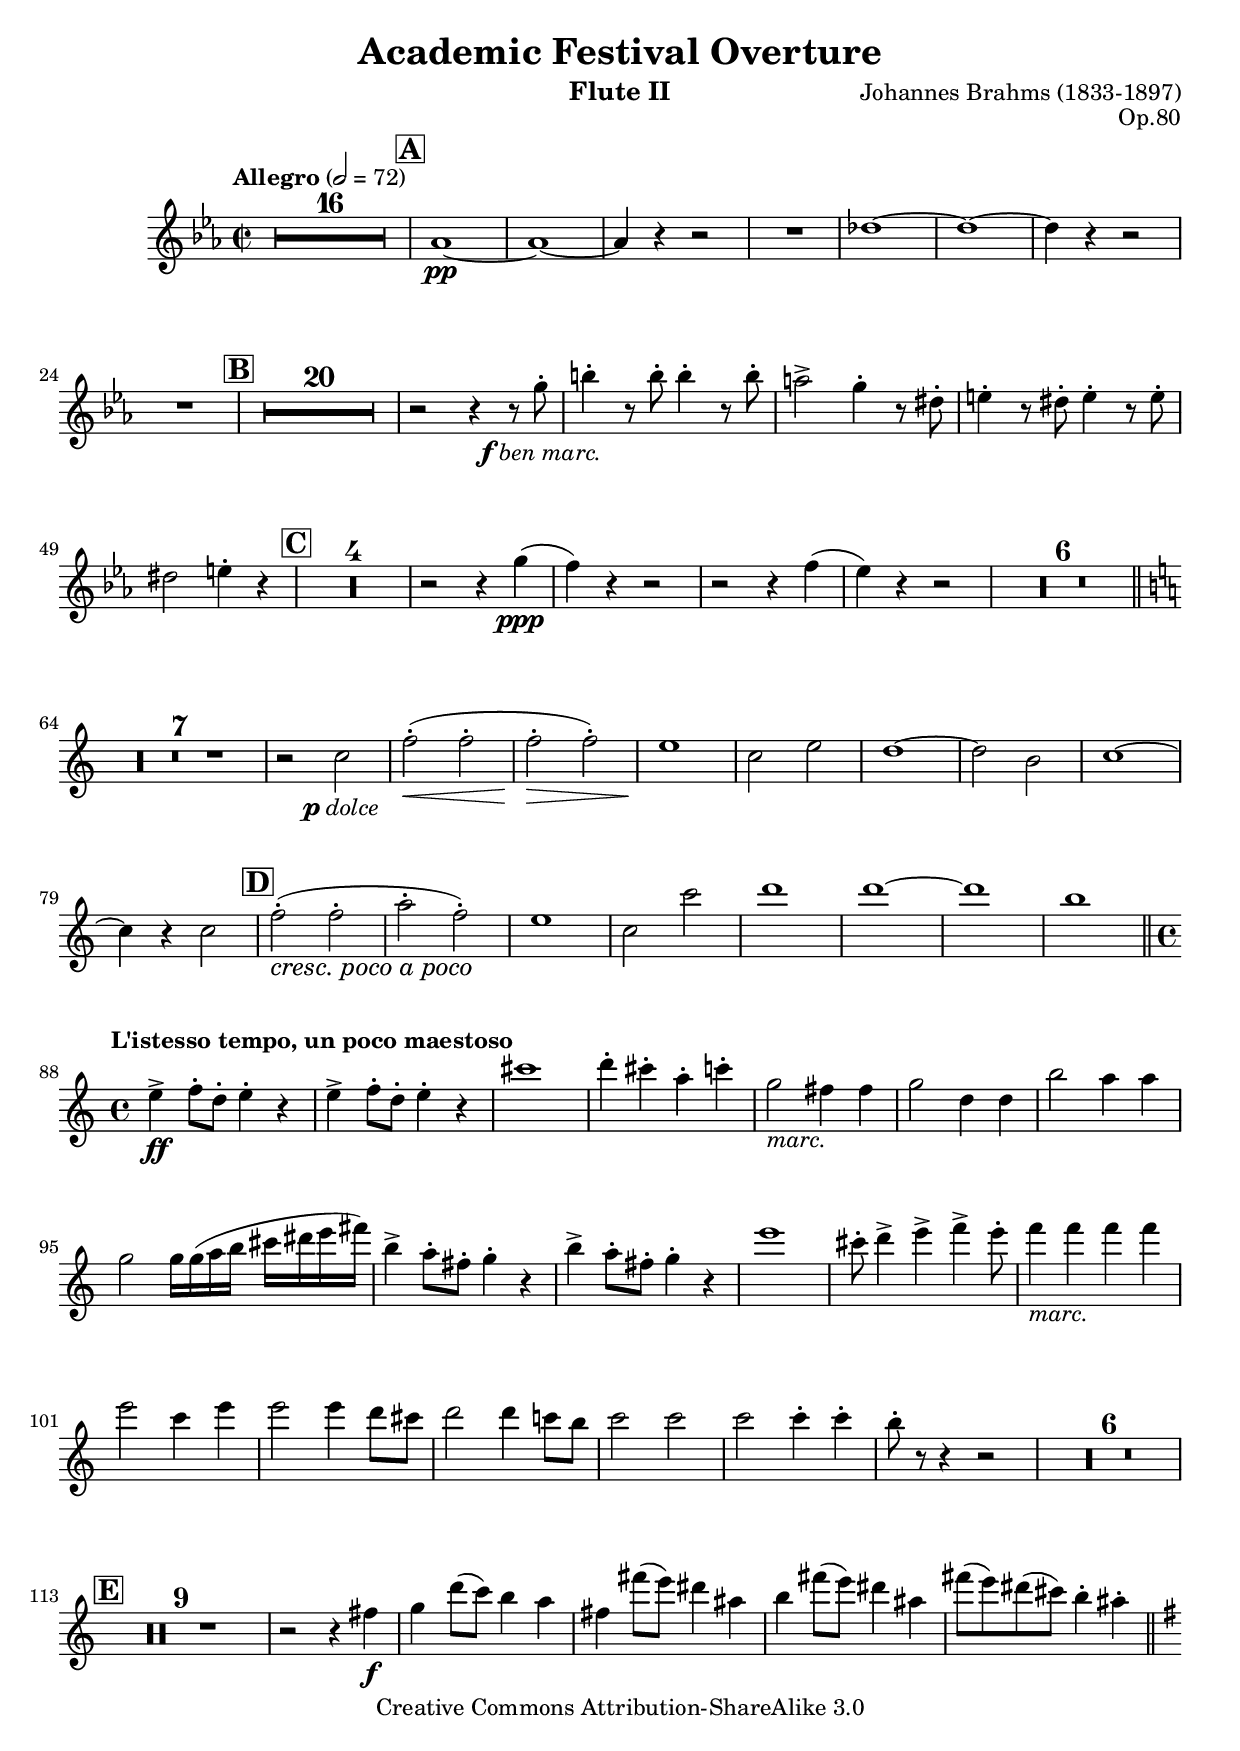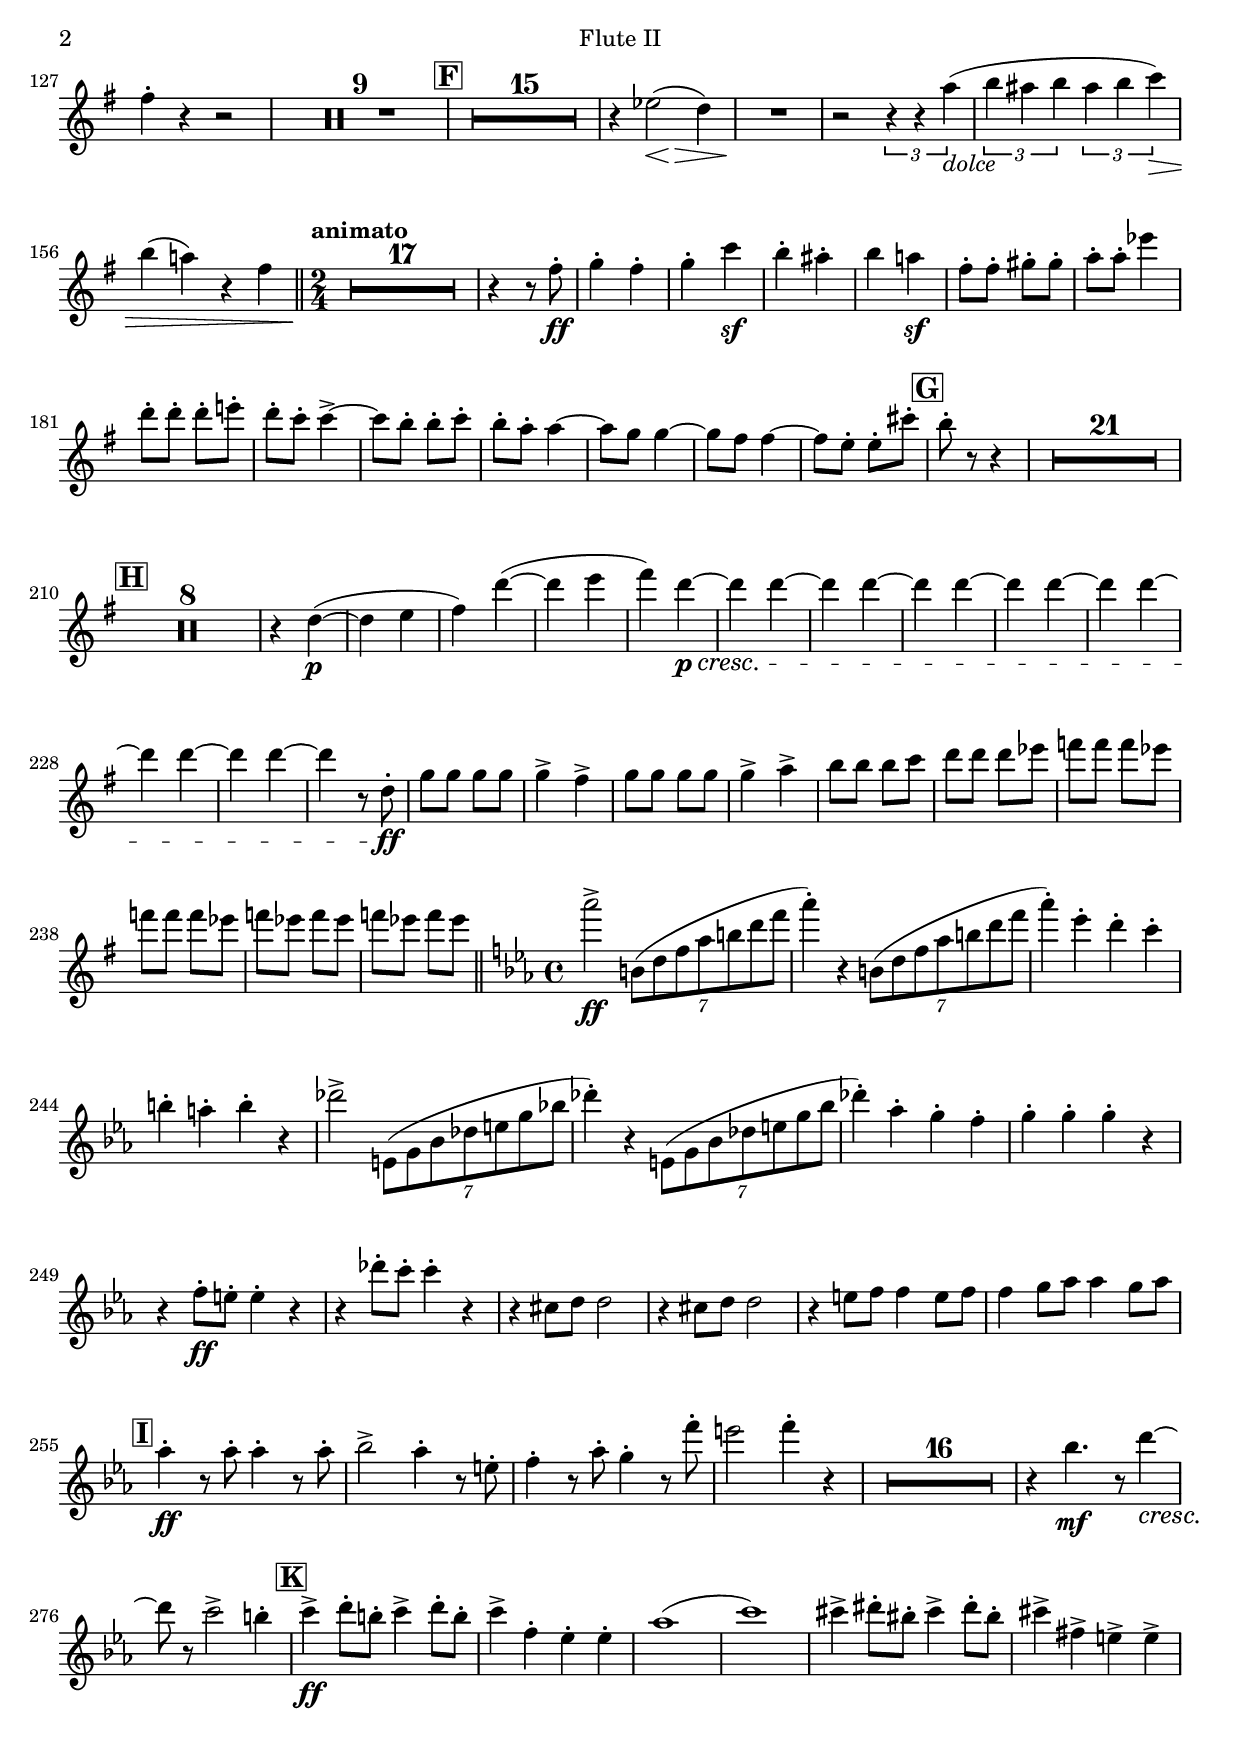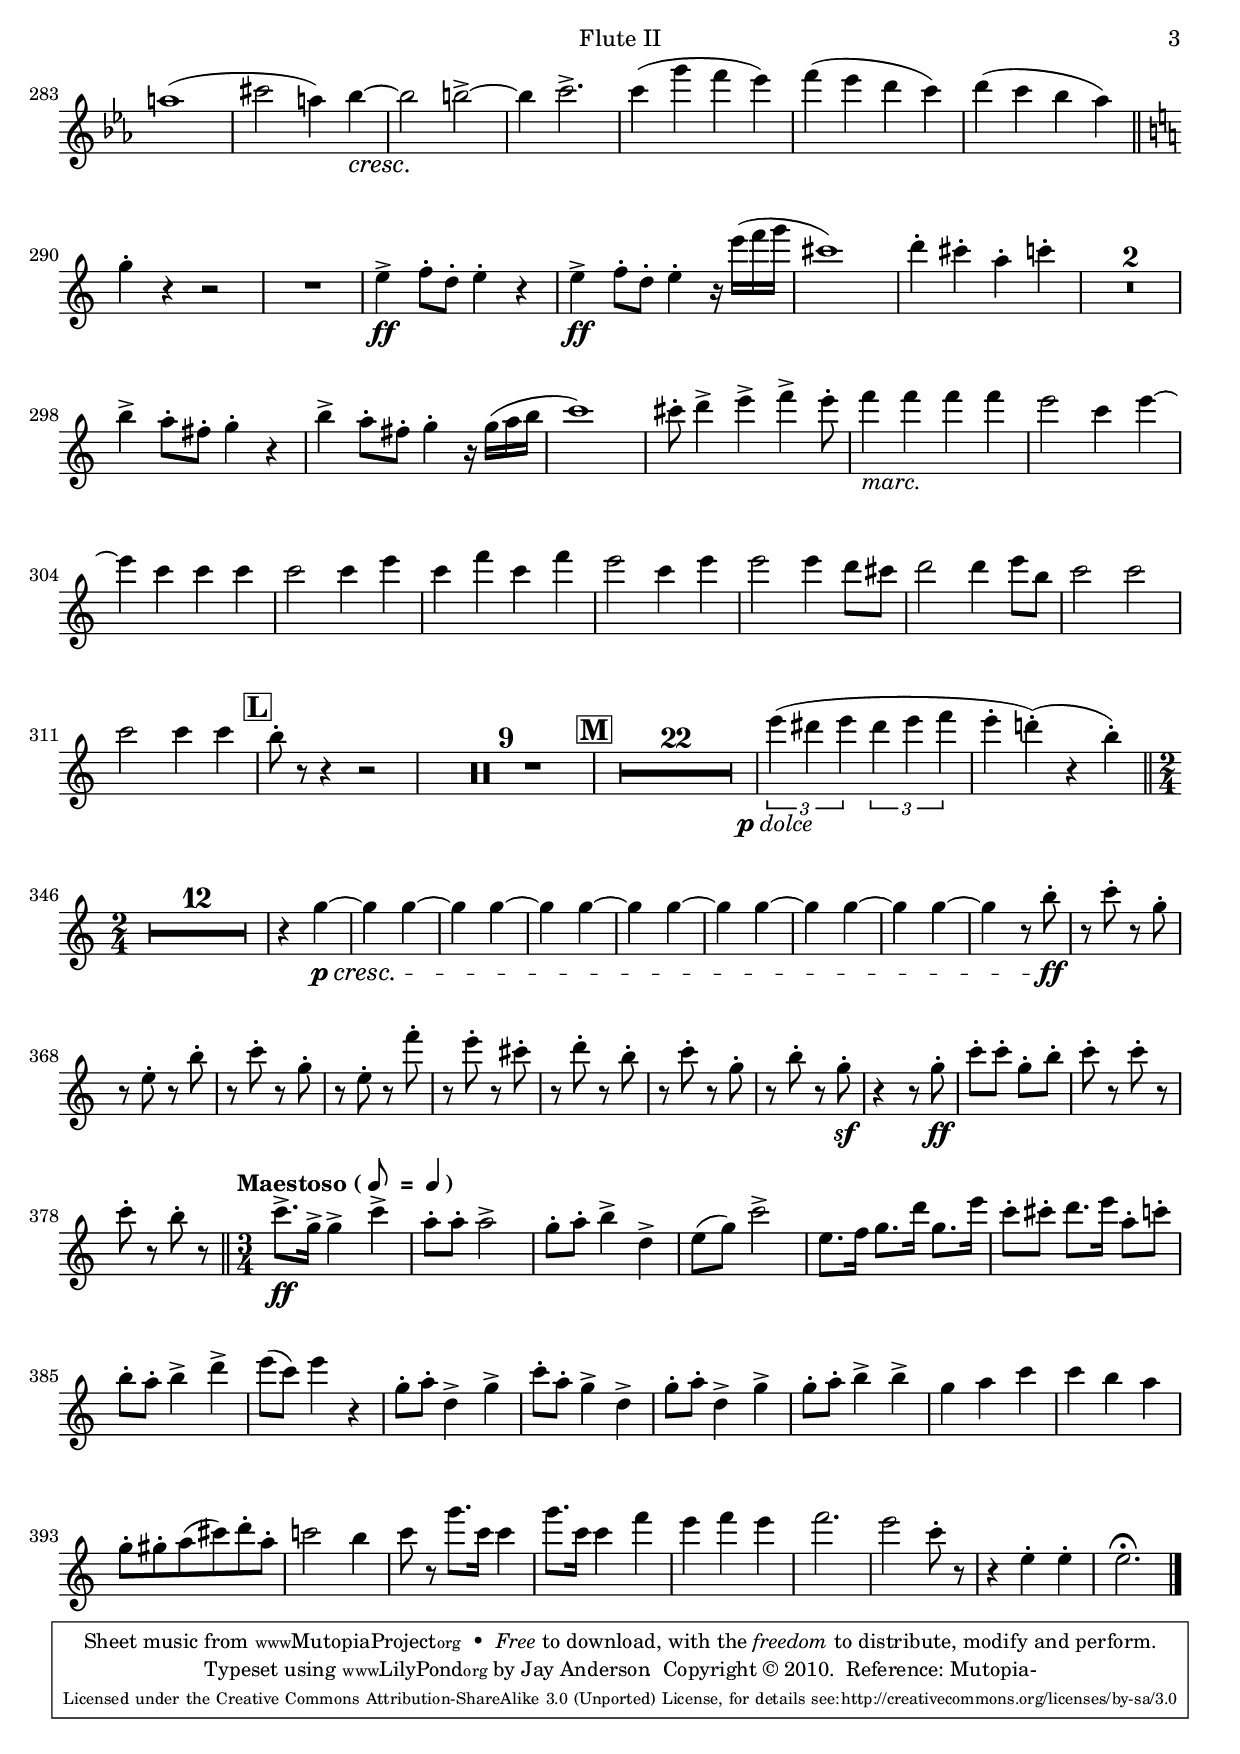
\version "2.13.15"

\include "flute2.ily"
\include "defs.ily"

instrument = "Flute II"

\include "header.ily"

\score
{
  \new Staff
  {
    << \removeWithTag #'score \fluteTwo \outline >>
  }
}
